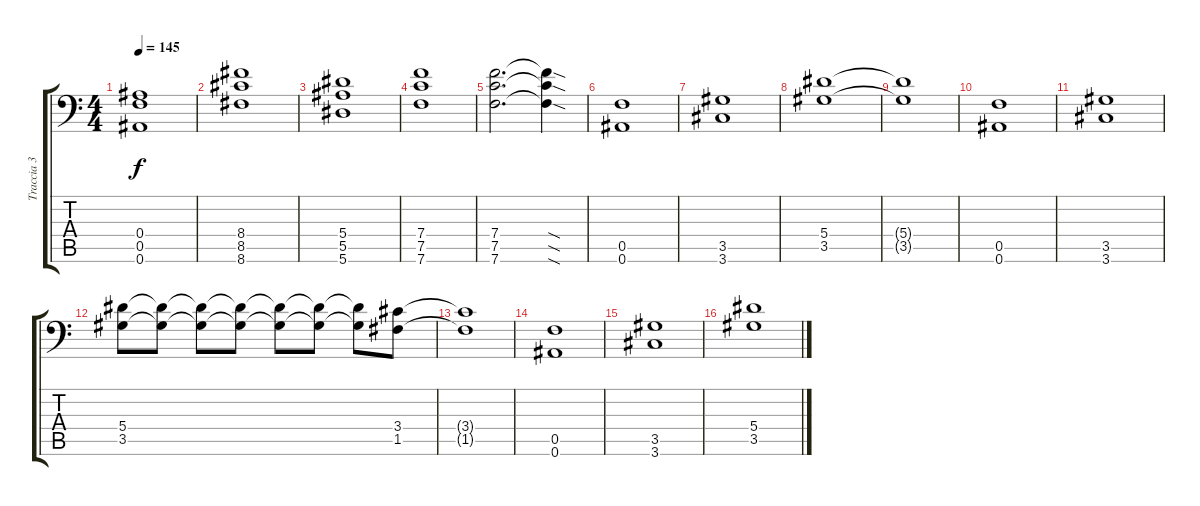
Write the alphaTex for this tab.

\track ("Traccia 3" "Traccia 3") {instrument distortionguitar}
\staff {score tabs}
\tuning (C4 G3 Eb3 Bb2 F2 Bb1) {hide}
\ts (4 4)
\tempo 145
\clef f4
\ks c
(0.4{t} 0.5{t} 0.6{t}).1{dy f} |
(8.4 8.5 8.6).1 |
(5.4 5.5 5.6).1 |
(7.4 7.5 7.6).1 |
(7.4 7.5 7.6).2{d} (7.4{sod t} 7.5{sod t} 7.6{sod t}).4 |
(0.5 0.6).1 |
(3.5 3.6).1 |
(5.4 3.5).1 |
(5.4{t} 3.5{t}).1 |
(0.5 0.6).1 |
(3.5 3.6).1 |
(5.4 3.5).8 (5.4{t} 3.5{t}).8 (5.4{t} 3.5{t}).8 (5.4{t} 3.5{t}).8 (5.4{t} 3.5{t}).8 (5.4{t} 3.5{t}).8 (5.4{t} 3.5{t}).8 (3.4 1.5).8 |
(3.4{t} 1.5{t}).1 |
(0.5 0.6).1 |
(3.5 3.6).1 |
(5.4 3.5).1
